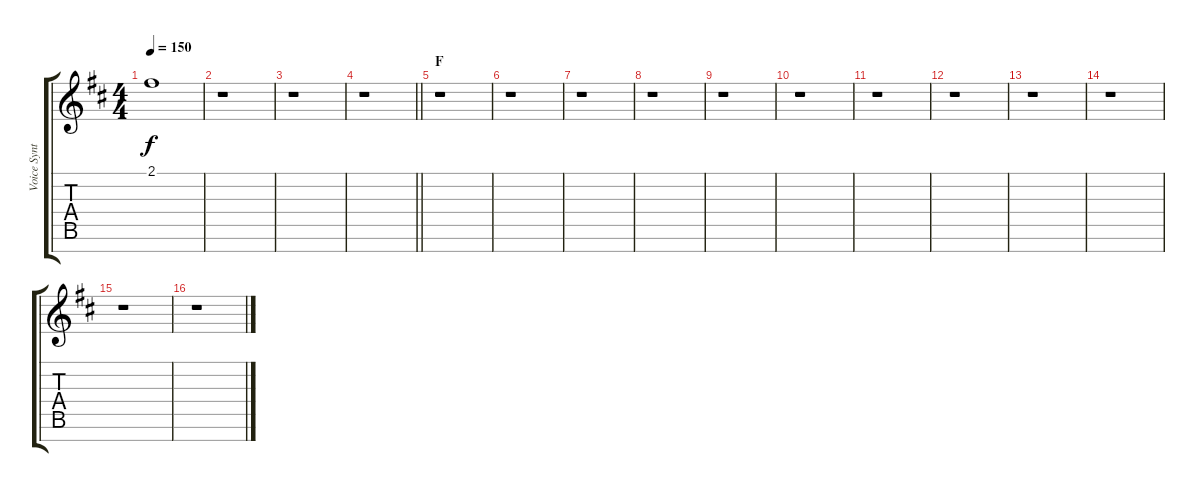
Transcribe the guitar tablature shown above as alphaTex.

\track ("Voice Synth." "Voice Synt") {instrument lead6voice}
\staff {score tabs}
\tuning (E5 B4 G4 D4 A3 E3 B2) {hide}
\ts (4 4)
\tempo 150
\clef g2
\ks d
2.1.1{dy f} |
r.1 |
r.1 |
\barLineRight lightlight
r.1 |
\section ("" "F")
r.1 |
r.1 |
r.1 |
r.1 |
r.1 |
r.1 |
r.1 |
r.1 |
r.1 |
r.1 |
r.1 |
r.1
